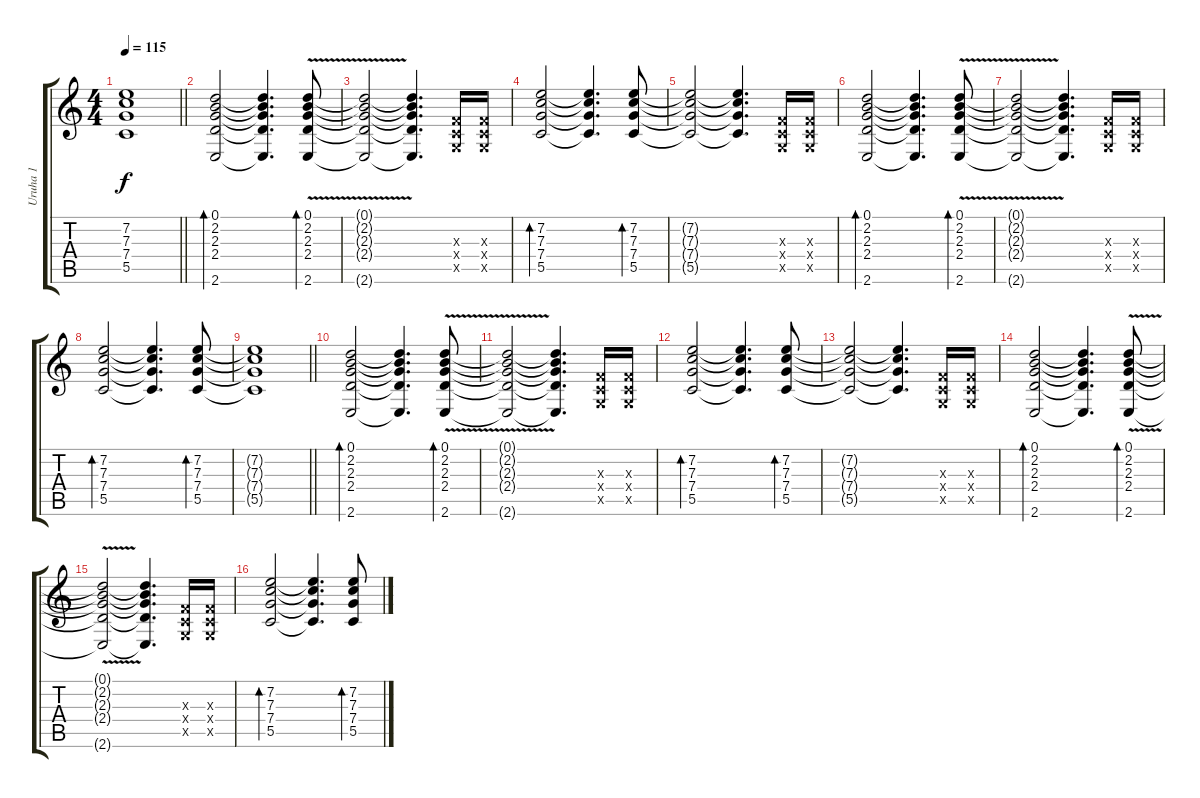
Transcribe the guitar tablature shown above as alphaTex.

\track ("Uruha 1" "Uruha 1") {instrument distortionguitar}
\staff {score tabs}
\tuning (D4 A3 F3 C3 G2 D2) {hide}
\ts (4 4)
\tempo 115
\clef g2
\barLineRight lightlight
\ks c
(7.2{t} 7.3{t} 7.4{t} 5.5{t}).1{dy f} |
(0.1 2.2 2.3 2.4 2.6).2{bd 60} (0.1{t} 2.2{t} 2.3{t} 2.4{t} 2.6{t}).4{d} (0.1{v} 2.2{v} 2.3{v} 2.4{v} 2.6{v}).8{bd 60} |
(0.1{t} 2.2{t} 2.3{t} 2.4{t} 2.6{t}).2 (0.1{t} 2.2{t} 2.3{t} 2.4{t} 2.6{t}).4{d} (0.3{x} 0.4{x} 0.5{x}).16 (0.3{x} 0.4{x} 0.5{x}).16 |
(7.2 7.3 7.4 5.5).2{bd 60} (7.2{t} 7.3{t} 7.4{t} 5.5{t}).4{d} (7.2 7.3 7.4 5.5).8{bd 60} |
(7.2{t} 7.3{t} 7.4{t} 5.5{t}).2 (7.2{t} 7.3{t} 7.4{t} 5.5{t}).4{d} (0.3{x} 0.4{x} 0.5{x}).16 (0.3{x} 0.4{x} 0.5{x}).16 |
(0.1 2.2 2.3 2.4 2.6).2{bd 60} (0.1{t} 2.2{t} 2.3{t} 2.4{t} 2.6{t}).4{d} (0.1{v} 2.2{v} 2.3{v} 2.4{v} 2.6{v}).8{bd 60} |
(0.1{t} 2.2{t} 2.3{t} 2.4{t} 2.6{t}).2 (0.1{t} 2.2{t} 2.3{t} 2.4{t} 2.6{t}).4{d} (0.3{x} 0.4{x} 0.5{x}).16 (0.3{x} 0.4{x} 0.5{x}).16 |
(7.2 7.3 7.4 5.5).2{bd 60} (7.2{t} 7.3{t} 7.4{t} 5.5{t}).4{d} (7.2 7.3 7.4 5.5).8{bd 60} |
\barLineRight lightlight
(7.2{t} 7.3{t} 7.4{t} 5.5{t}).1 |
(0.1 2.2 2.3 2.4 2.6).2{bd 60} (0.1{t} 2.2{t} 2.3{t} 2.4{t} 2.6{t}).4{d} (0.1{v} 2.2{v} 2.3{v} 2.4{v} 2.6{v}).8{bd 60} |
(0.1{t} 2.2{t} 2.3{t} 2.4{t} 2.6{t}).2 (0.1{t} 2.2{t} 2.3{t} 2.4{t} 2.6{t}).4{d} (0.3{x} 0.4{x} 0.5{x}).16 (0.3{x} 0.4{x} 0.5{x}).16 |
(7.2 7.3 7.4 5.5).2{bd 60} (7.2{t} 7.3{t} 7.4{t} 5.5{t}).4{d} (7.2 7.3 7.4 5.5).8{bd 60} |
(7.2{t} 7.3{t} 7.4{t} 5.5{t}).2 (7.2{t} 7.3{t} 7.4{t} 5.5{t}).4{d} (0.3{x} 0.4{x} 0.5{x}).16 (0.3{x} 0.4{x} 0.5{x}).16 |
(0.1 2.2 2.3 2.4 2.6).2{bd 60} (0.1{t} 2.2{t} 2.3{t} 2.4{t} 2.6{t}).4{d} (0.1{v} 2.2{v} 2.3{v} 2.4{v} 2.6{v}).8{bd 60} |
(0.1{t} 2.2{t} 2.3{t} 2.4{t} 2.6{t}).2 (0.1{t} 2.2{t} 2.3{t} 2.4{t} 2.6{t}).4{d} (0.3{x} 0.4{x} 0.5{x}).16 (0.3{x} 0.4{x} 0.5{x}).16 |
(7.2 7.3 7.4 5.5).2{bd 60} (7.2{t} 7.3{t} 7.4{t} 5.5{t}).4{d} (7.2 7.3 7.4 5.5).8{bd 60}
